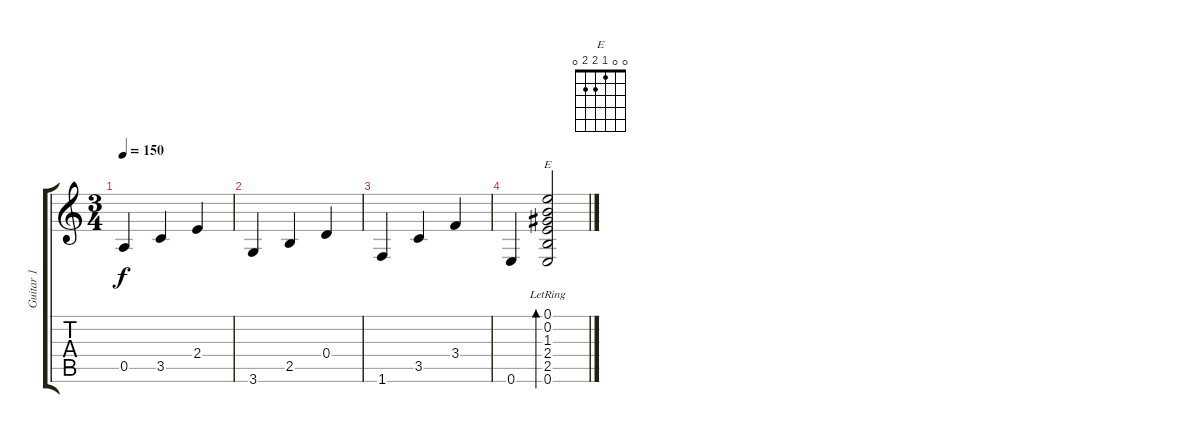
\track ("Guitar 1" "Guitar 1") {instrument acousticguitarnylon}
\staff {score tabs}
\tuning (E4 B3 G3 D3 A2 E2) {hide}
\chord ("E" 0 0 1 2 2 0)
\ts (3 4)
\tempo 150
\clef g2
\ks c
0.5.4{dy f} 3.5.4 2.4.4 |
3.6.4 2.5.4 0.4.4 |
1.6.4 3.5.4 3.4.4 |
0.6.4 (0.1 0.2 1.3 2.4 2.5 0.6{lr}).2{bd 120 ch "E"}
